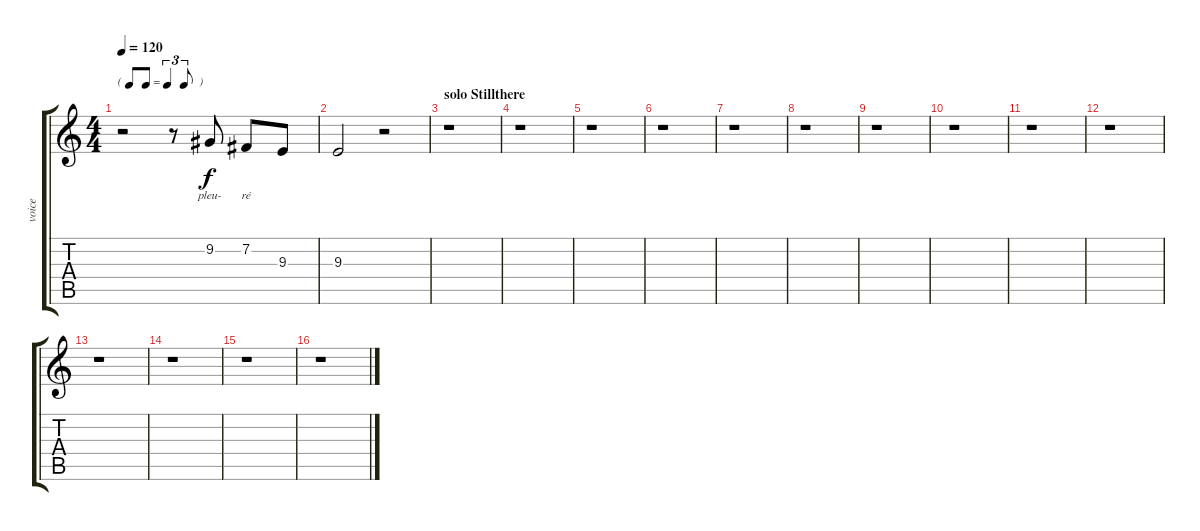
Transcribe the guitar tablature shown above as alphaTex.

\track ("voice" "voice") {instrument flute}
\staff {score tabs}
\tuning (E4 B3 G3 D3 A2 E2) {hide}
\ts (4 4)
\tf triplet8th
\tempo 120
\clef g2
\ks c
r.2{dy f} r.8 9.2.8{lyrics (0 "pleu-") lyrics (1 "") lyrics (2 "") lyrics (3 "") lyrics (4 "")} 7.2.8{lyrics (0 "ré") lyrics (1 "") lyrics (2 "") lyrics (3 "") lyrics (4 "")} 9.3.8 |
9.3.2 r.2 |
\section ("" "solo Stillthere")
r.1 |
r.1 |
r.1 |
r.1 |
r.1 |
r.1 |
r.1 |
r.1 |
r.1 |
r.1 |
r.1 |
r.1 |
r.1 |
r.1
